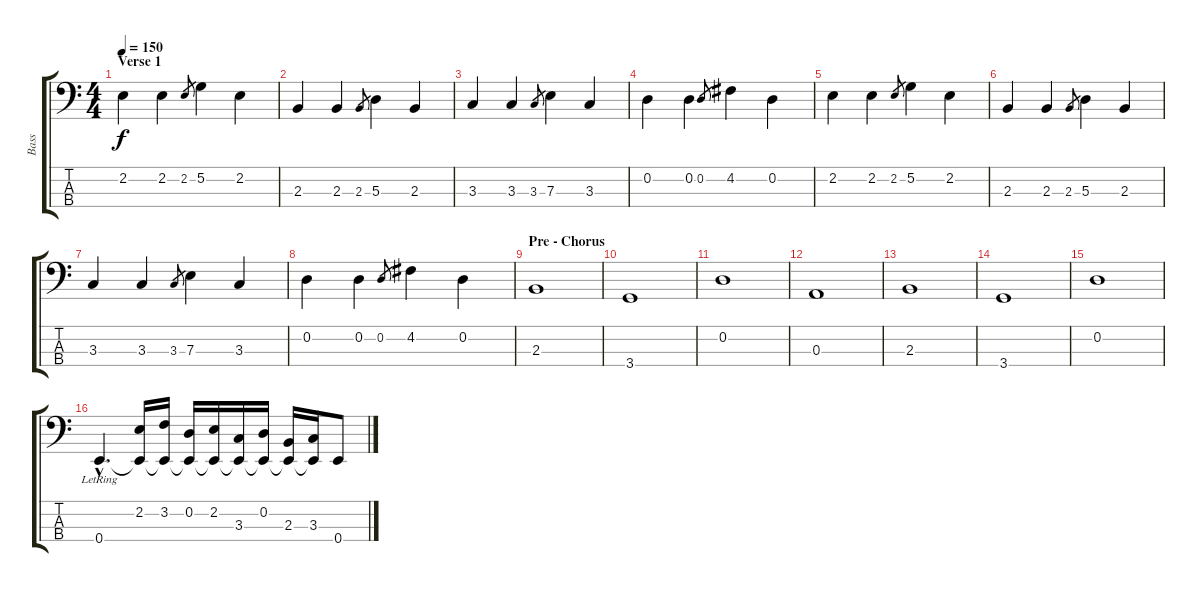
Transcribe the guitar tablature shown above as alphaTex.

\track ("Bass" "Bass") {instrument electricbasspick}
\staff {score tabs}
\tuning (G2 D2 A1 E1) {hide}
\ts (4 4)
\section ("" "Verse 1")
\tempo 150
\clef f4
\ks c
2.2.4{dy f} 2.2.4 2.2.8{gr} 5.2.4 2.2.4 |
2.3.4 2.3.4 2.3.8{gr} 5.3.4 2.3.4 |
3.3.4 3.3.4 3.3.8{gr} 7.3.4 3.3.4 |
0.2.4 0.2.4 0.2.8{gr} 4.2.4 0.2.4 |
2.2.4 2.2.4 2.2.8{gr} 5.2.4 2.2.4 |
2.3.4 2.3.4 2.3.8{gr} 5.3.4 2.3.4 |
3.3.4 3.3.4 3.3.8{gr} 7.3.4 3.3.4 |
0.2.4 0.2.4 0.2.8{gr} 4.2.4 0.2.4 |
\section ("" "Pre - Chorus")
2.3.1 |
3.4.1 |
0.2.1 |
0.3.1 |
2.3.1 |
3.4.1 |
0.2.1 |
0.4{hac lr}.4{d} (2.2 0.4{t}).16 (3.2 0.4{t}).16 (0.2 0.4{t}).16 (2.2 0.4{t}).16 (3.3 0.4{t}).16 (0.2 0.4{t}).16 (2.3 0.4{t}).16 (3.3 0.4{t}).16 0.4.8
